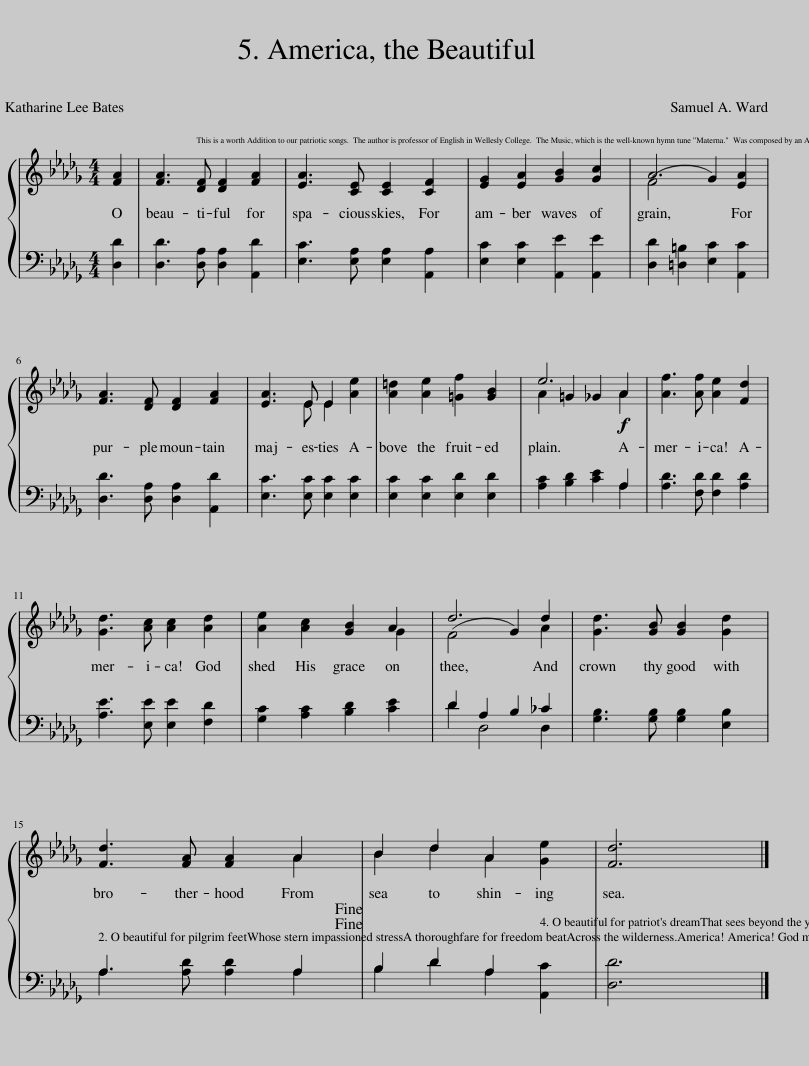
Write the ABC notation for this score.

X:1
%%score { ( 1 3 ) | ( 2 4 ) }
L:1/8
M:4/4
I:linebreak $
K:Db
V:1 treble
V:3 treble
V:2 bass
V:4 bass
V:1
 [FA]2 | [FA]3 [DF] [DF]2 [FA]2 | [EA]3 [CE] [CE]2 [CF]2 | [EG]2 [EA]2 [GB]2 [Gc]2 | A6 [EA]2 |$ %5
 [FA]3 [DF] [DF]2 [FA]2 | [EA]3 E E2 [Ae]2 | [A=d]2 [Ae]2 [=Gf]2 [GB]2 | e6!f! A2 | [Af]3 [Af] [Ae]2 [Fd]2 |$ %10
 [Gd]3 [Ac] [Ac]2 [Ad]2 | [Ae]2 [Ac]2 [GB]2 A2 | d6 d2 | [Gd]3 [GB] [GB]2 [Gd]2 |$ [Fd]3 [FA] [FA]2 A2 | %15
 B2 d2 A2 [Ge]2 | [Fd]6 x2 |] %17
V:2
 [D,D]2 | [D,D]3 [D,A,] [D,A,]2 [A,,D]2 | [E,C]3 [E,A,] [E,A,]2 [A,,A,]2 | [E,C]2 [E,C]2 [A,,E]2 [A,,E]2 | [D,D]2 [=D,=B,]2 [E,C]2 [A,,C]2 |$ %5
 [D,D]3 [D,A,] [D,A,]2 [A,,D]2 | [E,C]3 [E,C] [E,C]2 [E,C]2 | [E,C]2 [E,C]2 [E,D]2 [E,D]2 | [A,C]2 [B,D]2 [CE]2 A,2 | [A,D]3 [F,D] [F,D]2 [A,D]2 |$ %10
 [A,E]3 [E,E] [E,E]2 [F,D]2 | [G,C]2 [A,C]2 [B,D]2 [CE]2 | D2 A,2 B,2 _C2 | [G,B,]3 [G,B,] [G,B,]2 [E,B,]2 |$ A,3 [A,D] [A,D]2 A,2 | %15
 B,2 D2 A,2 [A,,C]2 | [D,D]6 x2 |] %17
V:3
 x2 | x8 | x8 | x8 | (F4 G2) x2 |$ %5
 x8 | x2 x E E2 x2 | x8 | A2 =G2 _G2 A2 | x8 |$ %10
 x8 | x4 x2 G2 | (F4 G2) A2 | x8 |$ x4 x2 A2 | %15
 B2 d2 A2 x2 | x8 |] %17
V:4
 x2 | x8 | x8 | x8 | x8 |$ %5
 x8 | x8 | x8 | x4 x2 A,2 | x8 |$ %10
 x8 | x8 | D2 D,4 D,2 | x8 |$ A,3 x x2 A,2 | %15
 B,2 D2 A,2 x2 | x8 |] %17
